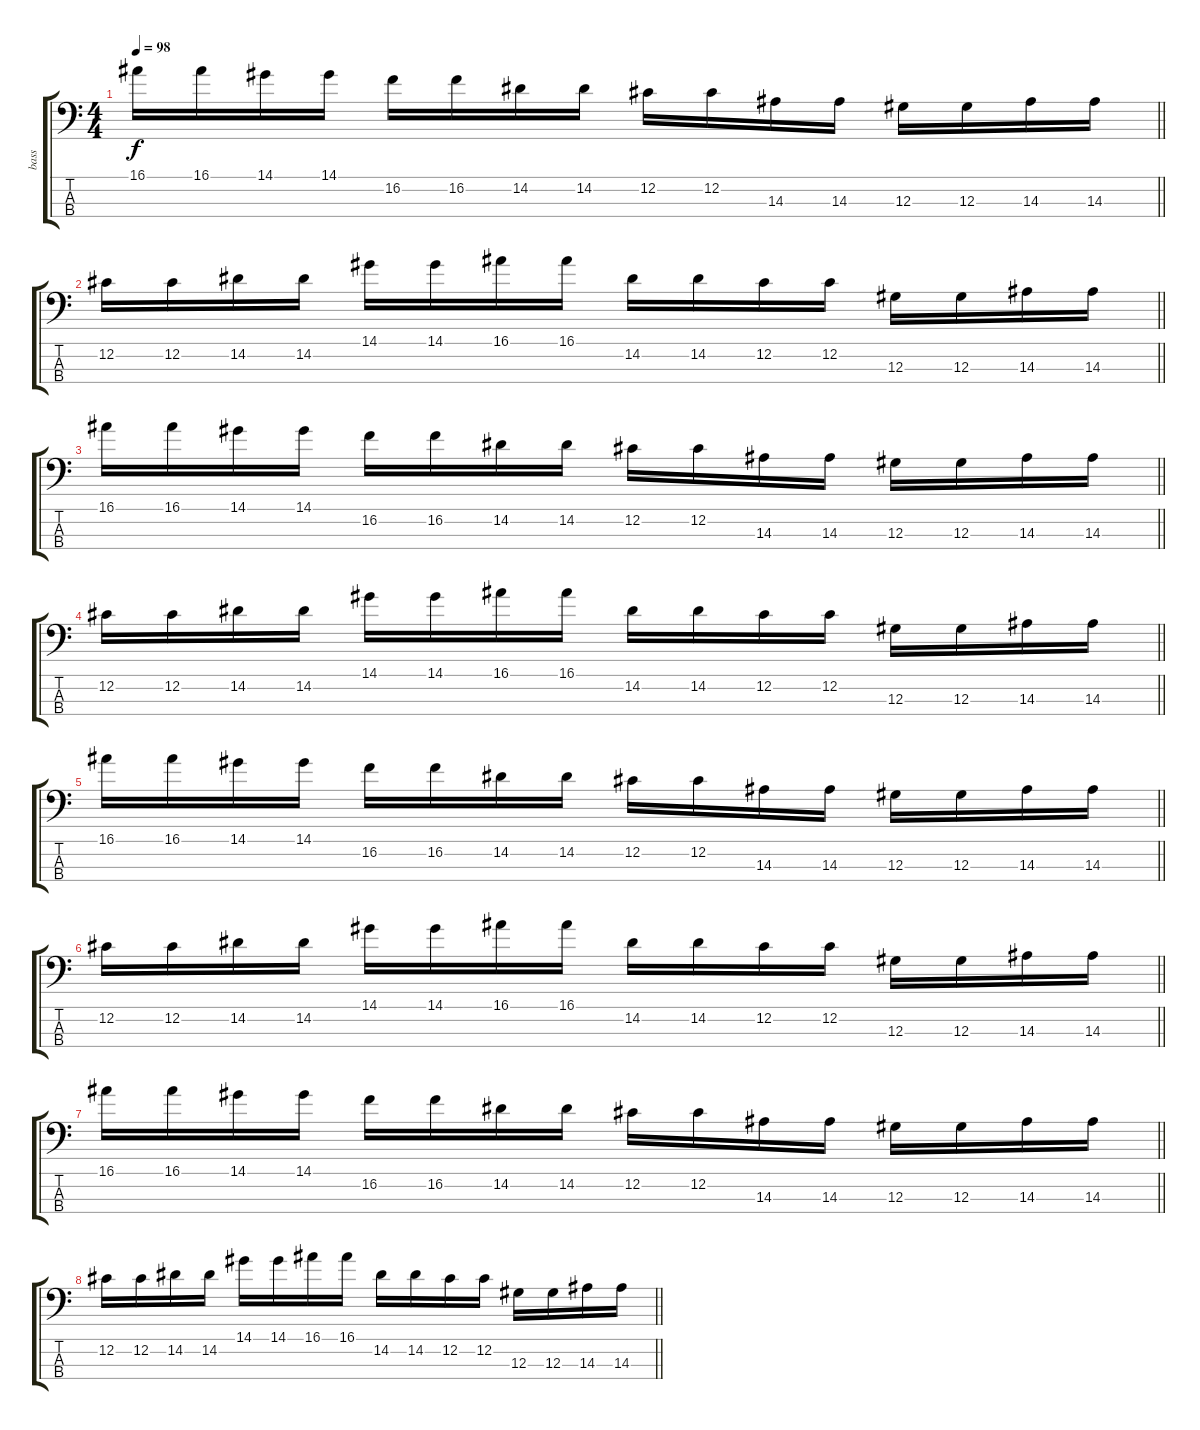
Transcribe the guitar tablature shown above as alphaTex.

\track ("bass " "bass ") {instrument electricguitarjazz}
\staff {score tabs}
\tuning (Gb2 Db2 Ab1 Eb1) {hide}
\ts (4 4)
\tempo 98
\clef f4
\barLineRight lightlight
\ks c
16.1.16{dy f} 16.1.16 14.1.16 14.1.16 16.2.16 16.2.16 14.2.16 14.2.16 12.2.16 12.2.16 14.3.16 14.3.16 12.3.16 12.3.16 14.3.16 14.3.16 |
\barLineRight lightlight
12.2.16 12.2.16 14.2.16 14.2.16 14.1.16 14.1.16 16.1.16 16.1.16 14.2.16 14.2.16 12.2.16 12.2.16 12.3.16 12.3.16 14.3.16 14.3.16 |
\barLineRight lightlight
16.1.16 16.1.16 14.1.16 14.1.16 16.2.16 16.2.16 14.2.16 14.2.16 12.2.16 12.2.16 14.3.16 14.3.16 12.3.16 12.3.16 14.3.16 14.3.16 |
\barLineRight lightlight
12.2.16 12.2.16 14.2.16 14.2.16 14.1.16 14.1.16 16.1.16 16.1.16 14.2.16 14.2.16 12.2.16 12.2.16 12.3.16 12.3.16 14.3.16 14.3.16 |
\barLineRight lightlight
16.1.16 16.1.16 14.1.16 14.1.16 16.2.16 16.2.16 14.2.16 14.2.16 12.2.16 12.2.16 14.3.16 14.3.16 12.3.16 12.3.16 14.3.16 14.3.16 |
\barLineRight lightlight
12.2.16 12.2.16 14.2.16 14.2.16 14.1.16 14.1.16 16.1.16 16.1.16 14.2.16 14.2.16 12.2.16 12.2.16 12.3.16 12.3.16 14.3.16 14.3.16 |
\barLineRight lightlight
16.1.16 16.1.16 14.1.16 14.1.16 16.2.16 16.2.16 14.2.16 14.2.16 12.2.16 12.2.16 14.3.16 14.3.16 12.3.16 12.3.16 14.3.16 14.3.16 |
\barLineRight lightlight
12.2.16 12.2.16 14.2.16 14.2.16 14.1.16 14.1.16 16.1.16 16.1.16 14.2.16 14.2.16 12.2.16 12.2.16 12.3.16 12.3.16 14.3.16 14.3.16
